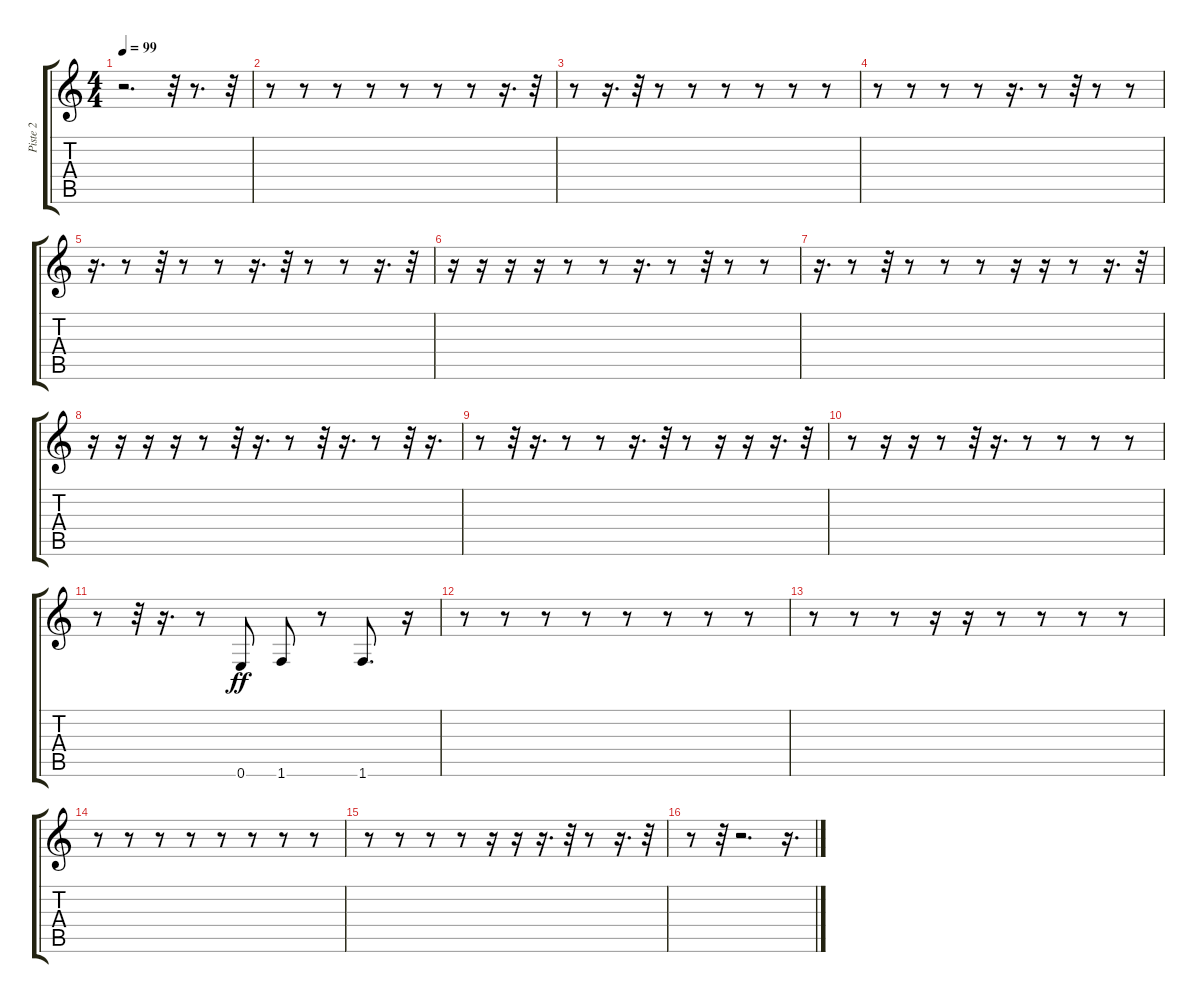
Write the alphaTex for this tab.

\track ("Piste 2" "Piste 2") {instrument fretlessbass}
\staff {score tabs}
\tuning (E4 B3 G3 D3 A2 E2) {hide}
\ts (4 4)
\tempo 99
\clef g2
\ks c
r.2{d dy ff} r.32 r.8{d} r.32 |
r.8 r.8 r.8 r.8 r.8 r.8 r.8 r.16{d} r.32 |
r.8 r.16{d} r.32 r.8 r.8 r.8 r.8 r.8 r.8 |
r.8 r.8 r.8 r.8 r.16{d} r.8 r.32 r.8 r.8 |
r.16{d} r.8 r.32 r.8 r.8 r.16{d} r.32 r.8 r.8 r.16{d} r.32 |
r.16 r.16 r.16 r.16 r.8 r.8 r.16{d} r.8 r.32 r.8 r.8 |
r.16{d} r.8 r.32 r.8 r.8 r.8 r.16 r.16 r.8 r.16{d} r.32 |
r.16 r.16 r.16 r.16 r.8 r.32 r.16{d} r.8 r.32 r.16{d} r.8 r.32 r.16{d} |
r.8 r.32 r.16{d} r.8 r.8 r.16{d} r.32 r.8 r.16 r.16 r.16{d} r.32 |
r.8 r.16 r.16 r.8 r.32 r.16{d} r.8 r.8 r.8 r.8 |
r.8 r.32 r.16{d} r.8 0.6.8 1.6.8 r.8 1.6.8{d} r.16 |
r.8 r.8 r.8 r.8 r.8 r.8 r.8 r.8 |
r.8 r.8 r.8 r.16 r.16 r.8 r.8 r.8 r.8 |
r.8 r.8 r.8 r.8 r.8 r.8 r.8 r.8 |
r.8 r.8 r.8 r.8 r.16 r.16 r.16{d} r.32 r.8 r.16{d} r.32 |
r.8 r.32 r.2{d} r.16{d}
